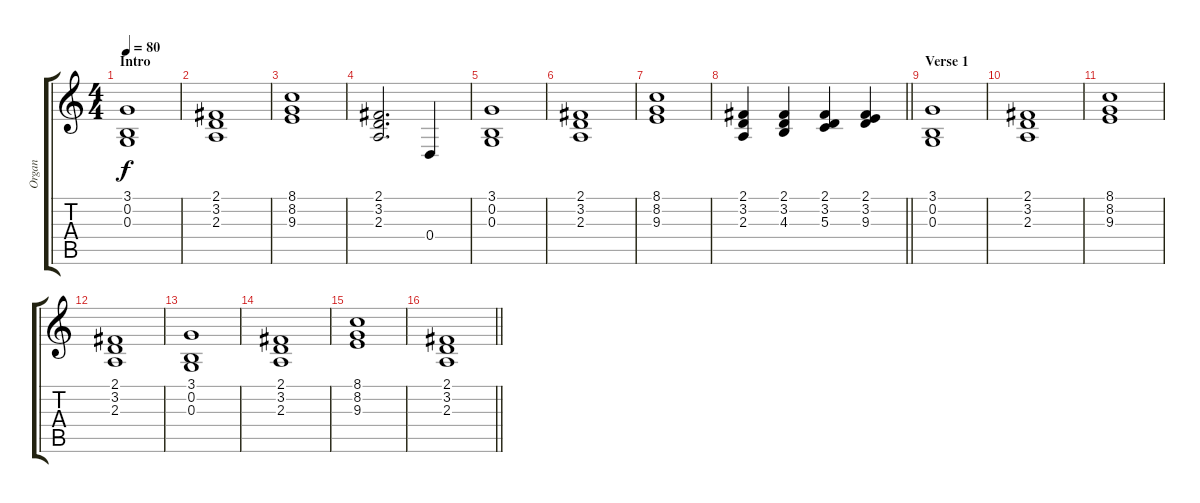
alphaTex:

\track ("Organ" "Organ") {instrument drawbarorgan}
\staff {score tabs}
\tuning (E4 B3 G3 D3 A2 E2) {hide}
\ts (4 4)
\section ("" "Intro")
\tempo 80
\clef g2
\ks c
(3.1 0.2 0.3).1{dy f instrument drawbarorgan} |
(2.1 3.2 2.3).1 |
(8.1 8.2 9.3).1 |
(2.1 3.2 2.3).2{d} 0.4.4 |
(3.1 0.2 0.3).1 |
(2.1 3.2 2.3).1 |
(8.1 8.2 9.3).1 |
\barLineRight lightlight
(2.1 3.2 2.3).4 (2.1 3.2 4.3).4 (2.1 3.2 5.3).4 (2.1 3.2 9.3).4 |
\section ("" "Verse 1")
(3.1 0.2 0.3).1 |
(2.1 3.2 2.3).1 |
(8.1 8.2 9.3).1 |
(2.1 3.2 2.3).1 |
(3.1 0.2 0.3).1 |
(2.1 3.2 2.3).1 |
(8.1 8.2 9.3).1 |
\barLineRight lightlight
(2.1 3.2 2.3).1
